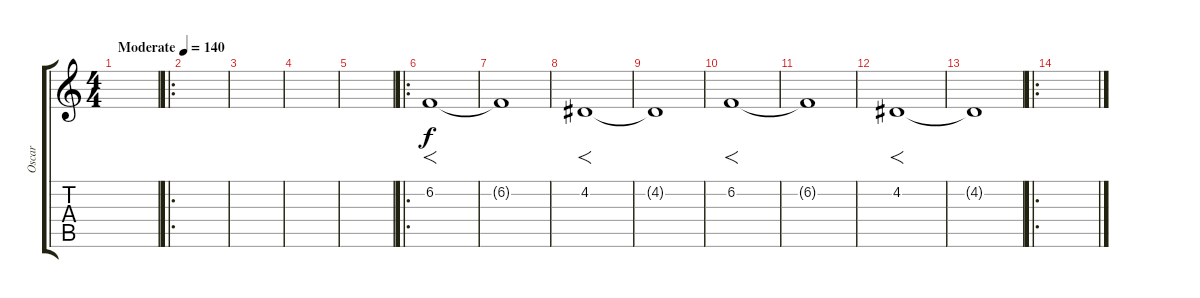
\track ("Oscar" "Oscar") {solo instrument violin}
\staff {score tabs}
\tuning (E4 B3 G3 D3 A2 E2) {hide}
\ts (4 4)
\tempo (140 "Moderate")
\clef g2
\ks c
|
\ro
|
|
|
|
\ro
6.2.1{f} |
6.2{t}.1 |
4.2.1{f} |
4.2{t}.1 |
6.2.1{f} |
6.2{t}.1 |
4.2.1{f} |
4.2{t}.1 |
\ro
